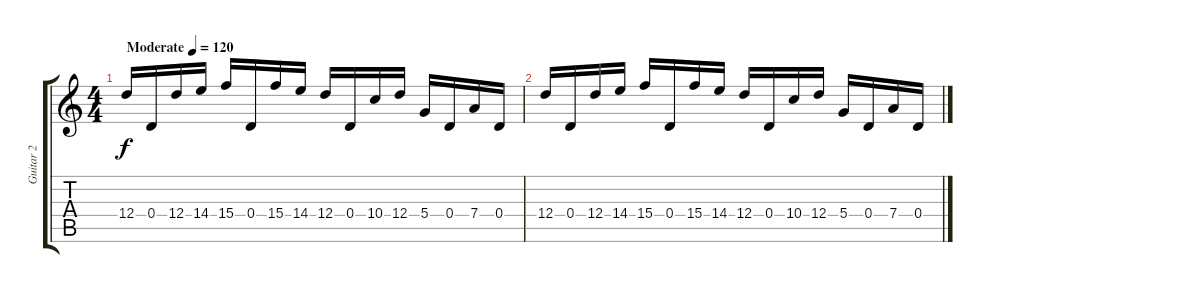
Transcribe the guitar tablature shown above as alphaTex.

\track ("Guitar 2" "Guitar 2") {instrument distortionguitar}
\staff {score tabs}
\tuning (E4 B3 G3 D3 A2 D2) {hide}
\ts (4 4)
\tempo (120 "Moderate")
\clef g2
\ks c
12.4.16{dy f instrument distortionguitar} 0.4.16 12.4.16 14.4.16 15.4.16 0.4.16 15.4.16 14.4.16 12.4.16 0.4.16 10.4.16 12.4.16 5.4.16 0.4.16 7.4.16 0.4.16 |
12.4.16 0.4.16 12.4.16 14.4.16 15.4.16 0.4.16 15.4.16 14.4.16 12.4.16 0.4.16 10.4.16 12.4.16 5.4.16 0.4.16 7.4.16 0.4.16
